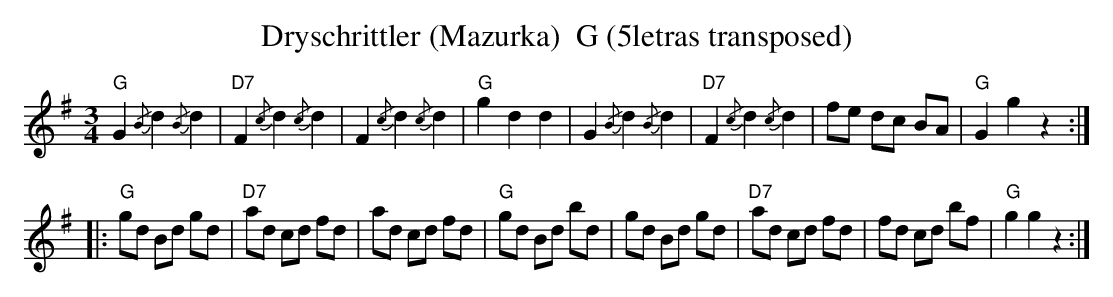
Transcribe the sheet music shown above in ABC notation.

X:1
T: Dryschrittler (Mazurka)  G (5letras transposed)
M:3/4
L:1/4
K:G transpose=3 %%MIDI gchordon
"G"G{/B}d{/B}d | "D7"F {/c}d{/c}d | F{/c}d{/c}d | "G"gdd | G{/B}d {/B}d | "D7"F{/c}d{/c}d | f/e/ d/c/ B/A/ | "G"Ggz :: [L:1/8]
"G"gd Bd gd | "D7"ad cd fd | ad cd fd | "G"gd Bd bd | gd Bd gd | "D7"ad cd fd | fd cd bf | "G"g2g2z2 :|
